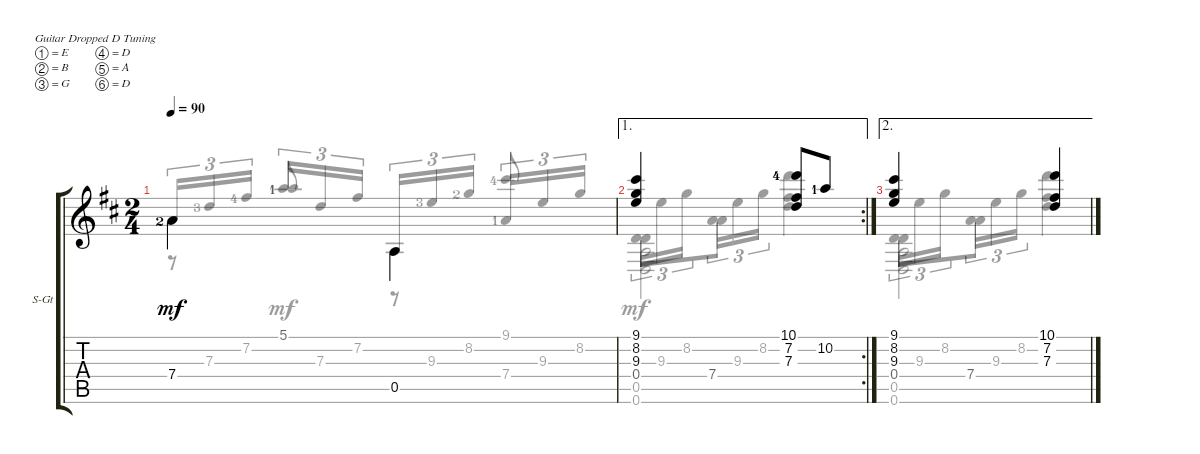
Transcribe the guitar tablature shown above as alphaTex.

\defaultSystemsLayout 4
\bracketExtendMode groupsimilarinstruments
\firstSystemTrackNameOrientation horizontal
\otherSystemsTrackNameOrientation horizontal
\track ("Steel Guitar" "S-Gt") {instrument acousticguitarsteel}
\staff {score tabs}
\tuning (E4 B3 G3 D3 A2 D2)
\voice
\ts (2 4)
\tempo 90
\clef g2
\ks d
7.4{lf 3}.4{dy mf beam invert} 0.5.4{beam invert} |
\ae 1
\rc 2
(9.1 8.2 9.3).4 (10.1{lf 5} 7.2 7.3).8 10.2{lf 2}.8 |
\ae 2
(9.1 8.2 9.3).4 (10.1 7.2 7.3).4
\voice
\clef g2
\ottava regular
\simile none
\ks d
7.4{lf 3}.16{tu (3 2) dy mf} 7.3{lf 4}.16{tu (3 2)} 7.2{lf 5}.16{tu (3 2)} 5.1{lf 2}.16{tu (3 2) beam invert} 7.3.16{tu (3 2)} 7.2.16{tu (3 2)} 0.5.16{tu (3 2)} 9.3{lf 4}.16{tu (3 2)} 8.2{lf 3}.16{tu (3 2)} 7.4{lf 2}.16{tu (3 2) beam invert} 9.3.16{tu (3 2)} 8.2.16{tu (3 2)} |
0.4.16{tu (3 2)} 9.3.16{tu (3 2)} 8.2.16{tu (3 2)} 7.4.16{tu (3 2)} 9.3.16{tu (3 2)} 8.2.16{tu (3 2)} (7.2 10.1{lf 5} 7.3).4 |
0.4.16{tu (3 2)} 9.3.16{tu (3 2)} 8.2.16{tu (3 2)} 7.4.16{tu (3 2)} 9.3.16{tu (3 2)} 8.2.16{tu (3 2)} (7.2 10.1 7.3).4
\voice
\clef g2
\ottava regular
\simile none
\ks d
r.8{dy mf} 5.1{lf 2}.8{beam invert} r.8{beam invert} 9.1{lf 5}.8{beam invert} |
(0.5 0.6).2 |
(0.5 0.6).2
\voice
\clef g2
\ottava regular
\simile none
\ks d
|
0.4.8 7.4.8 |
0.4.8 7.4.8
